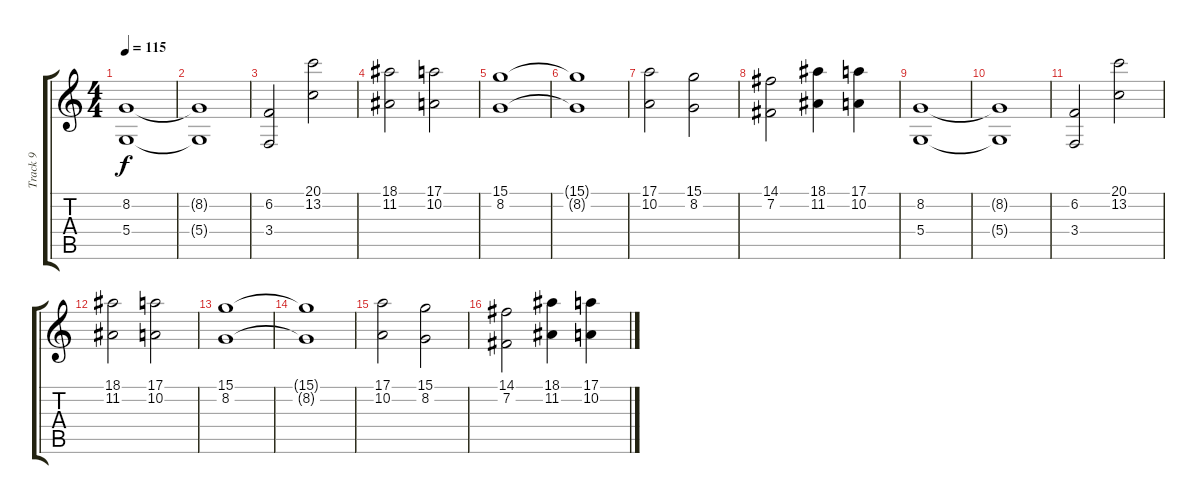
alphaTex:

\track ("Track 9" "Track 9") {instrument stringensemble1}
\staff {score tabs}
\tuning (E4 B3 G3 D3 A2 E2) {hide}
\ts (4 4)
\tempo 115
\clef g2
\ks c
(8.2 5.4).1{dy f} |
(8.2{t} 5.4{t}).1 |
(6.2 3.4).2 (20.1 13.2).2 |
(18.1 11.2).2 (17.1 10.2).2 |
(15.1 8.2).1 |
(15.1{t} 8.2{t}).1 |
(17.1 10.2).2 (15.1 8.2).2 |
(14.1 7.2).2 (18.1 11.2).4 (17.1 10.2).4 |
(8.2 5.4).1 |
(8.2{t} 5.4{t}).1 |
(6.2 3.4).2 (20.1 13.2).2 |
(18.1 11.2).2 (17.1 10.2).2 |
(15.1 8.2).1 |
(15.1{t} 8.2{t}).1 |
(17.1 10.2).2 (15.1 8.2).2 |
(14.1 7.2).2 (18.1 11.2).4 (17.1 10.2).4
